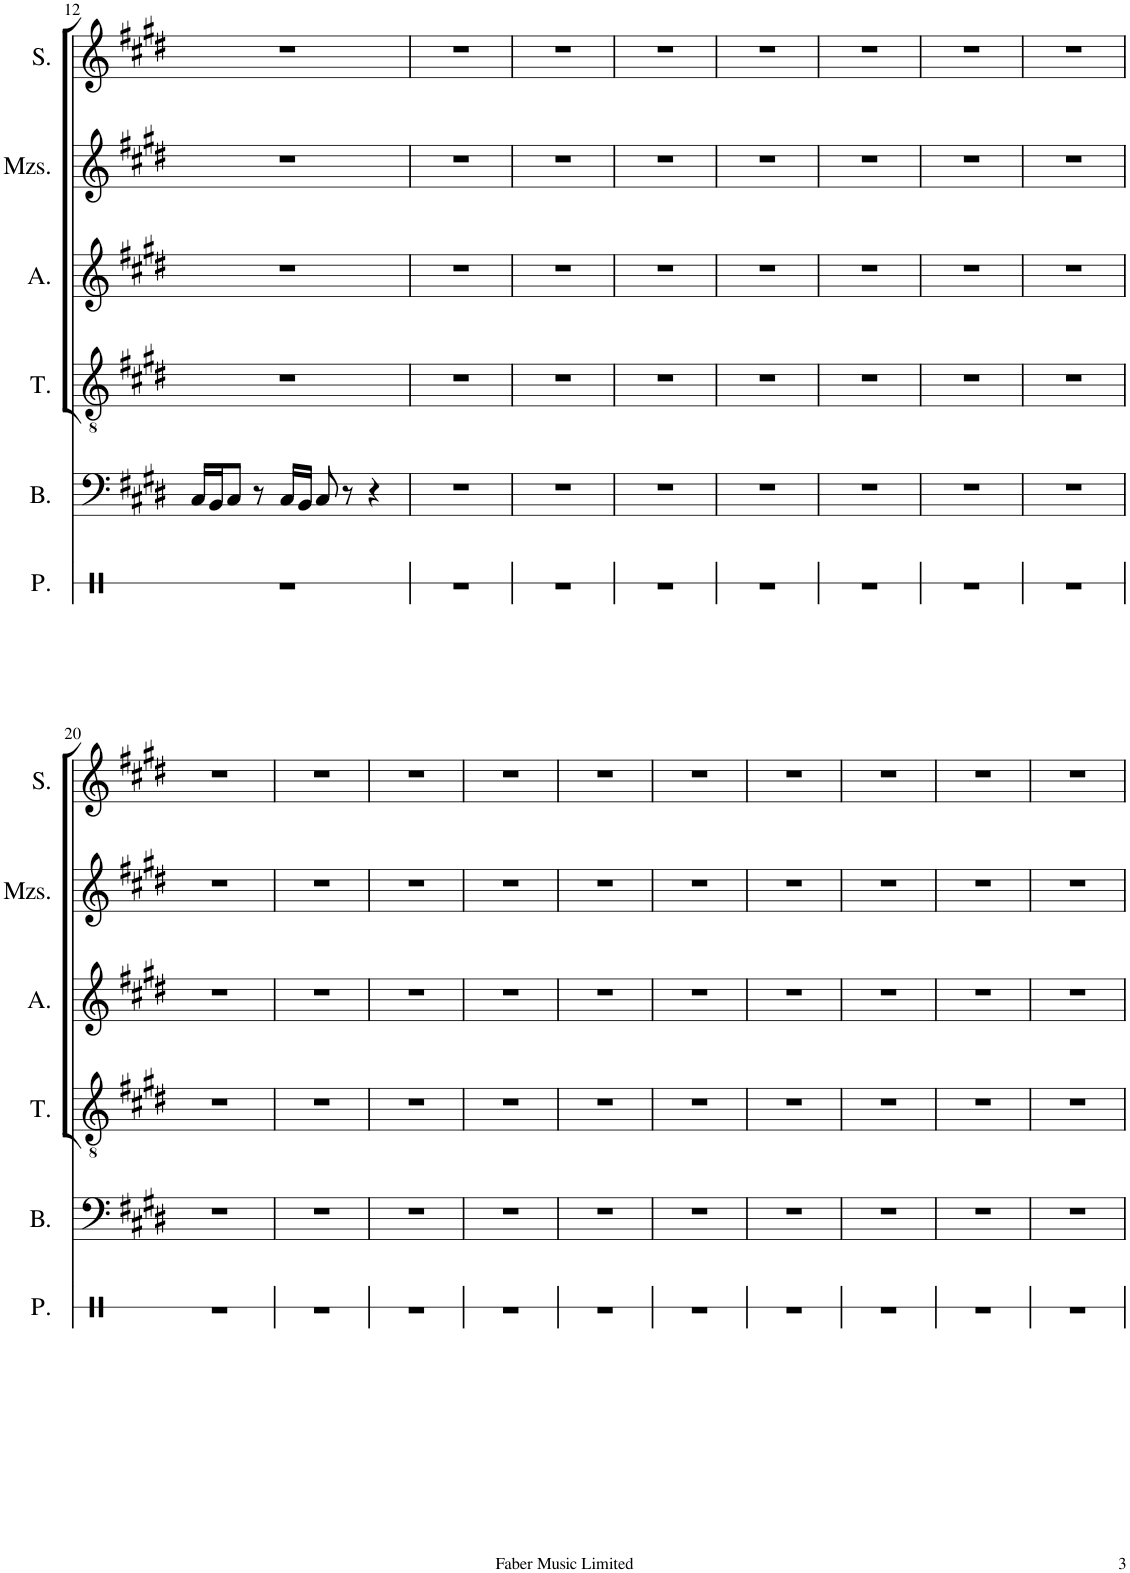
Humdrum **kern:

**kern	**kern	**kern	**kern	**kern	**kern
*part6	*part5	*part4	*part3	*part2	*part1
*staff6	*staff5	*staff4	*staff3	*staff2	*staff1
*I"Body Percussion	*I"Bass	*I"Tenor	*I"Alto	*I"Mezzo-soprano	*I"Soprano
*I'P.	*I'B.	*I'T.	*I'A.	*I'Mzs.	*I'S.
!!LO:PB:g=z
*clefX	*clefF4	*clefGv2	*clefG2	*clefG2	*clefG2
*k[]	*k[f#c#g#d#]	*k[f#c#g#d#]	*k[f#c#g#d#]	*k[f#c#g#d#]	*k[f#c#g#d#]
*M4/4	*M4/4	*M4/4	*M4/4	*M4/4	*M4/4
=12	=12	=12	=12	=12	=12
1r	16C#/LL	1r	1r	1r	1r
.	16BB/J	.	.	.	.
.	8C#/J	.	.	.	.
.	8r	.	.	.	.
.	16C#/LL	.	.	.	.
.	16BB/JJ	.	.	.	.
.	8C#/	.	.	.	.
.	8r	.	.	.	.
.	4r	.	.	.	.
=13	=13	=13	=13	=13	=13
1r	1r	1r	1r	1r	1r
=14	=14	=14	=14	=14	=14
1r	1r	1r	1r	1r	1r
=15	=15	=15	=15	=15	=15
1r	1r	1r	1r	1r	1r
=16	=16	=16	=16	=16	=16
1r	1r	1r	1r	1r	1r
=17	=17	=17	=17	=17	=17
1r	1r	1r	1r	1r	1r
=18	=18	=18	=18	=18	=18
1r	1r	1r	1r	1r	1r
=19	=19	=19	=19	=19	=19
1r	1r	1r	1r	1r	1r
!!LO:LB:g=z
=20	=20	=20	=20	=20	=20
1r	1r	1r	1r	1r	1r
=21	=21	=21	=21	=21	=21
1r	1r	1r	1r	1r	1r
=22	=22	=22	=22	=22	=22
1r	1r	1r	1r	1r	1r
=23	=23	=23	=23	=23	=23
1r	1r	1r	1r	1r	1r
=24	=24	=24	=24	=24	=24
1r	1r	1r	1r	1r	1r
=25	=25	=25	=25	=25	=25
1r	1r	1r	1r	1r	1r
=26	=26	=26	=26	=26	=26
1r	1r	1r	1r	1r	1r
=27	=27	=27	=27	=27	=27
1r	1r	1r	1r	1r	1r
=28	=28	=28	=28	=28	=28
1r	1r	1r	1r	1r	1r
=29	=29	=29	=29	=29	=29
1r	1r	1r	1r	1r	1r
=	=	=	=	=	=
*-	*-	*-	*-	*-	*-
